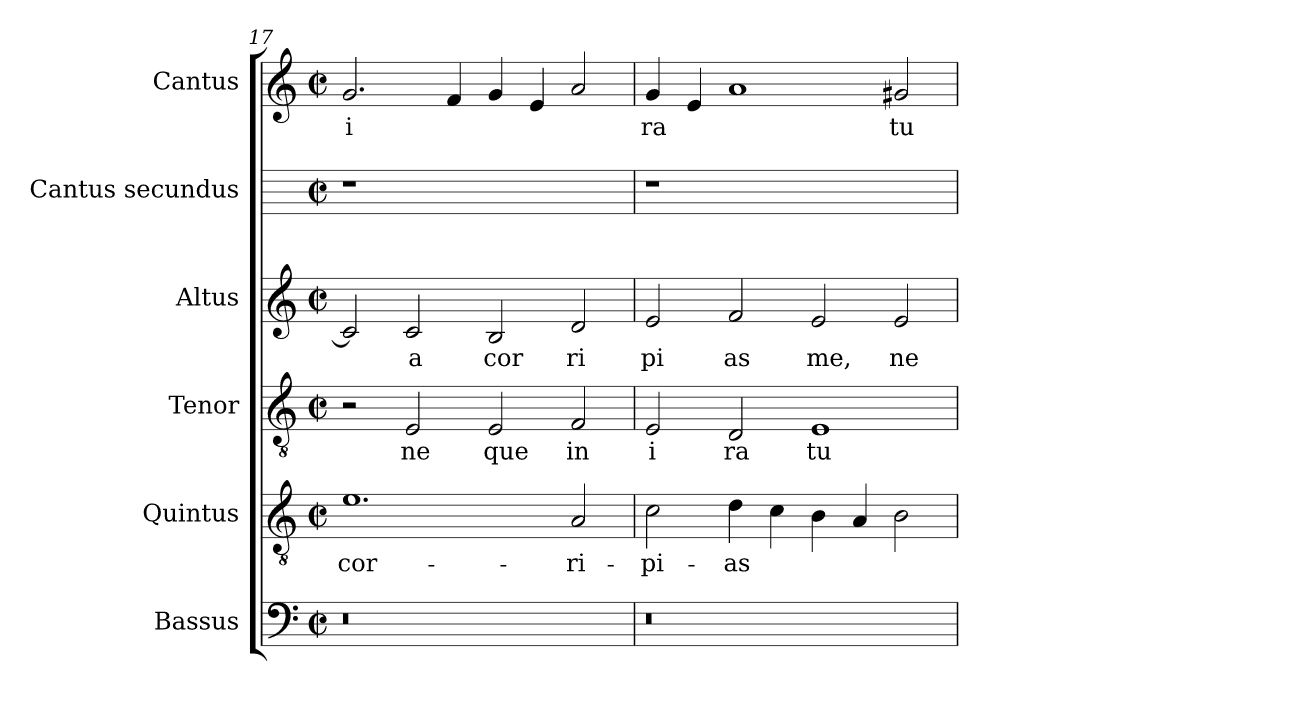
**kern	**kern	**text	**kern	**text	**kern	**text	**kern	**kern	**text
*part6	*part5	*part5	*part4	*part4	*part3	*part3	*part2	*part1	*part1
*staff6	*staff5	*staff5	*staff4	*staff4	*staff3	*staff3	*staff2	*staff1	*staff1
*I"Bassus	*I"Quintus	*	*I"Tenor	*	*I"Altus	*	*I"Cantus  secundus	*I"Cantus	*
*I'B	*I'Q	*	*I'T	*	*I'A	*	*	*I'C	*
*clefF4	*clefGv2	*	*clefGv2	*	*clefG2	*	*	*clefG2	*
*k[]	*k[]	*	*k[]	*	*k[]	*	*k[]	*k[]	*
*C:	*C:	*	*C:	*	*C:	*	*C:	*C:	*
*M2/2	*M2/2	*	*M2/2	*	*M2/2	*	*M2/2	*M2/2	*
*met(c|)	*met(c|)	*	*met(c|)	*	*met(c|)	*	*met(c|)	*met(c|)	*
=17	=17	=17	=17	=17	=17	=17	=17	=17	=17
!	!	!LO:LY:b:cj	!	!	!	!LO:LY:b:cj	!	!	!LO:LY:b:cj
0r	1.e	cor-	2r	.	2c/]	.	1r	2.g/	i
!	!	!	!	!LO:LY:b:cj	!	!LO:LY:b:cj	!	!	!
.	.	.	2E/	ne	2c/	a	.	.	.
!	!	!	!	!	!	!	!	!	!LO:LY:b:cj
.	.	.	.	.	.	.	.	4f/	.
!	!	!	!	!LO:LY:b:cj	!	!LO:LY:b:cj	!	!	!LO:LY:b:cj
.	.	.	2E/	que	2B/	cor	1ryy	4g/	.
!	!	!	!	!	!	!	!	!	!LO:LY:b:cj
.	.	.	.	.	.	.	.	4e/	.
!	!	!LO:LY:b:cj	!	!LO:LY:b:cj	!	!LO:LY:b:cj	!	!	!LO:LY:b:cj
.	2A/	-ri-	2F/	in	2d/	ri	.	2a/	.
=18	=18	=18	=18	=18	=18	=18	=18	=18	=18
!	!	!LO:LY:b:cj	!	!LO:LY:b:cj	!	!LO:LY:b:cj	!	!	!LO:LY:b:cj
0r	2c\	-pi-	2E/	i	2e/	pi	1r	4g/	ra
!	!	!	!	!	!	!	!	!	!LO:LY:b:cj
.	.	.	.	.	.	.	.	4e/	.
!	!	!LO:LY:b:cj	!	!LO:LY:b:cj	!	!LO:LY:b:cj	!	!	!LO:LY:b:cj
.	4d\	-as	2D/	ra	2f/	as	.	1a	.
!	!	!LO:LY:b:cj	!	!	!	!	!	!	!
.	4c\	.	.	.	.	.	.	.	.
!	!	!LO:LY:b:cj	!	!LO:LY:b:cj	!	!LO:LY:b:cj	!	!	!
.	4B\	.	1E	tu	2e/	me,	1ryy	.	.
!	!	!LO:LY:b:cj	!	!	!	!	!	!	!
.	4A/	.	.	.	.	.	.	.	.
!	!	!LO:LY:b:cj	!	!	!	!LO:LY:b:cj	!	!	!LO:LY:b:cj
.	2B\	.	.	.	2e/	ne	.	2g#/	tu
=	=	=	=	=	=	=	=	=	=
*-	*-	*-	*-	*-	*-	*-	*-	*-	*-
